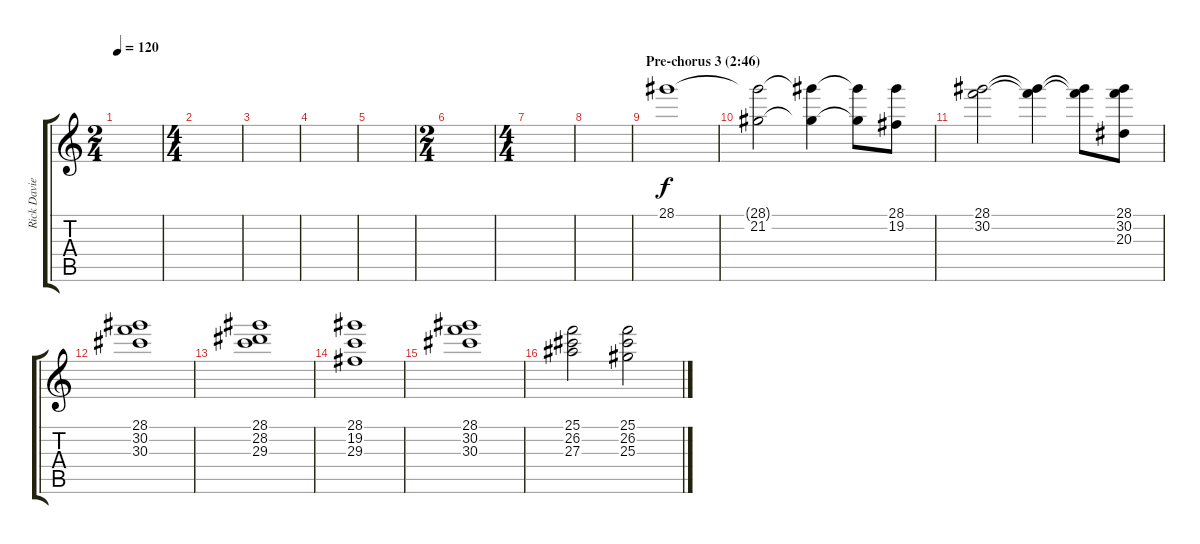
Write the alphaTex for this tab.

\track ("Rick Davies (wurlitzer)" "Rick Davie") {instrument rockorgan}
\staff {score tabs}
\tuning (E4 B3 G3 D3 A2 E2) {hide}
\ts (2 4)
\tempo 120
\clef g2
\ks c
|
\ts (4 4)
|
|
|
|
\ts (2 4)
|
\ts (4 4)
|
|
\section ("" "Pre-chorus 3 (2:46)")
28.1.1 |
(28.1{t} 21.2).2 (28.1{t} 21.2{t}).4 (28.1{t} 21.2{t}).8 (28.1 19.2).8 |
(28.1 30.2).2 (28.1{t} 30.2{t}).4 (28.1{t} 30.2{t}).8 (28.1 30.2 20.3).8 |
(28.1 30.2 30.3).1 |
(28.1 28.2 29.3).1 |
(28.1 19.2 29.3).1 |
(28.1 30.2 30.3).1 |
(25.1 26.2 27.3).2 (25.1 26.2 25.3).2
